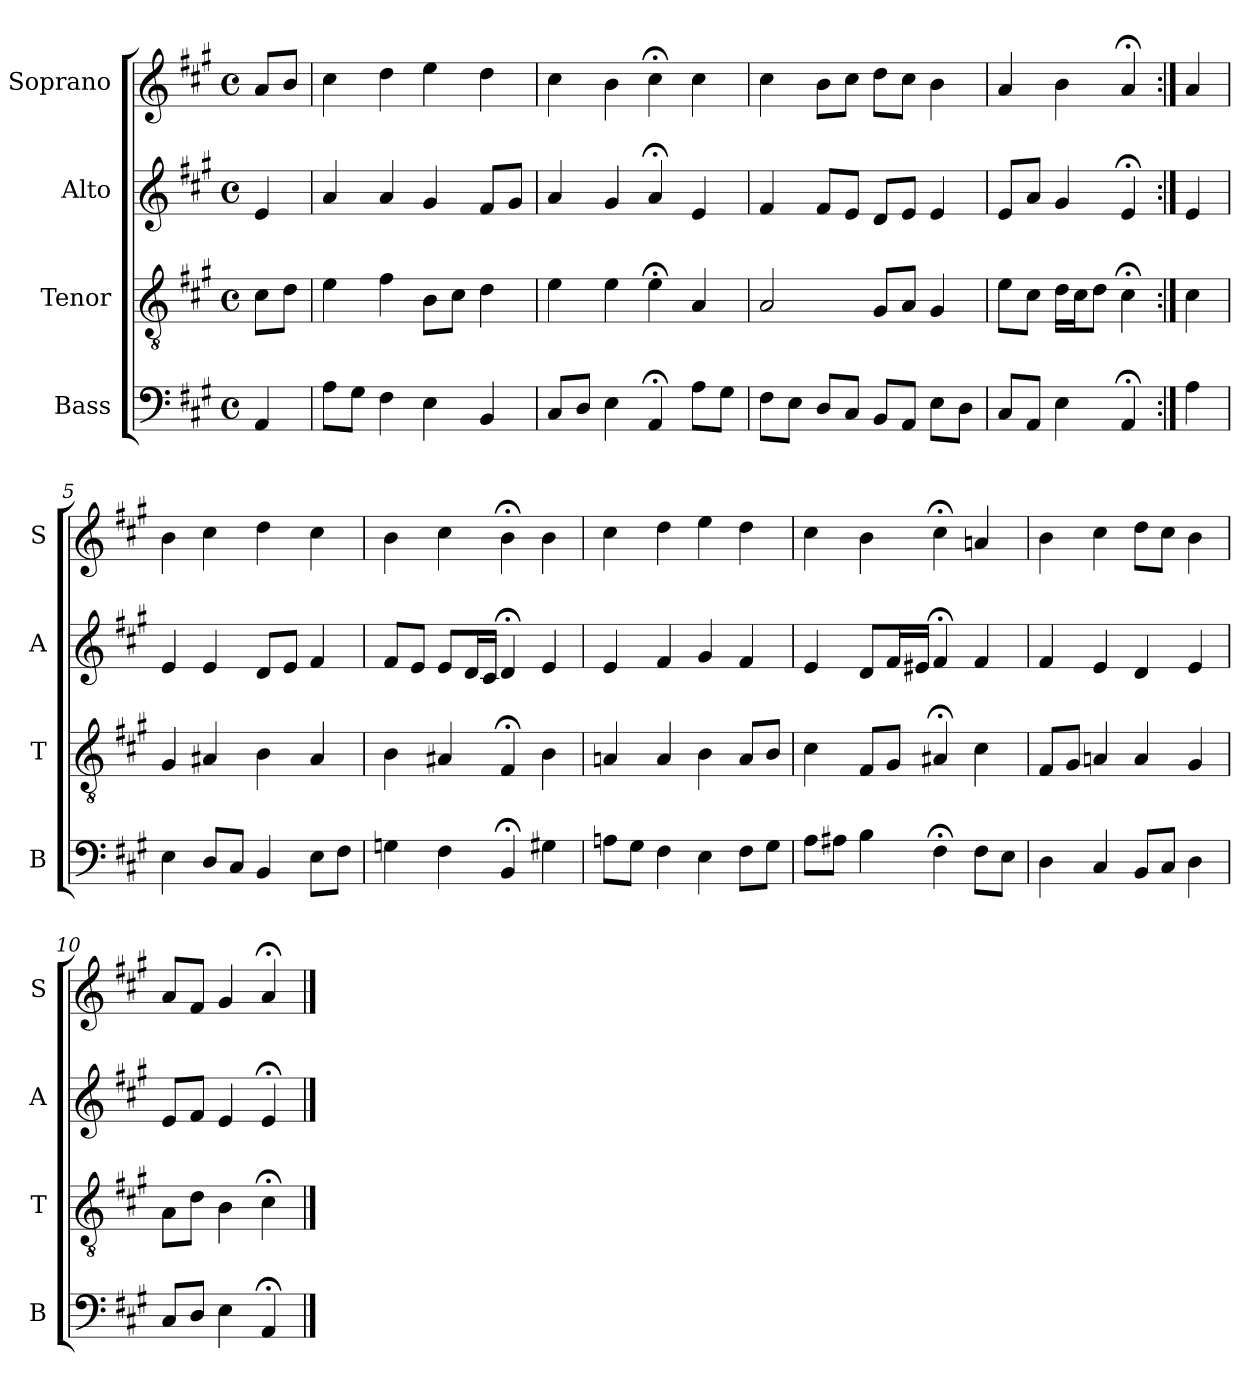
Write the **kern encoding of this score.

**kern	**kern	**kern	**kern
*part4	*part3	*part2	*part1
*staff4	*staff3	*staff2	*staff1
*I"Bass	*I"Tenor	*I"Alto	*I"Soprano
*I'B	*I'T	*I'A	*I'S
*clefF4	*clefGv2	*clefG2	*clefG2
*k[f#c#g#]	*k[f#c#g#]	*k[f#c#g#]	*k[f#c#g#]
*A:	*A:	*A:	*A:
*M4/4	*M4/4	*M4/4	*M4/4
*met(c)	*met(c)	*met(c)	*met(c)
*MM100	*MM100	*MM100	*MM100
=	=	=	=
4AA	8c#L	4e	8aL
.	8dJ	.	8bJ
=1	=1	=1	=1
8AL	4e	4a	4cc#
8G#J	.	.	.
4F#	4f#	4a	4dd
4E	8BL	4g#	4ee
.	8c#J	.	.
4BB	4d	8f#L	4dd
.	.	8g#J	.
=2	=2	=2	=2
8C#L	4e	4a	4cc#
8DJ	.	.	.
4E	4e	4g#	4b
4AA;<	4e;<	4a;<	4cc#;<
8AL	4A	4e	4cc#
8G#J	.	.	.
=3	=3	=3	=3
8F#L	2A	4f#	4cc#
8EJ	.	.	.
8DL	.	8f#L	8bL
8C#J	.	8eJ	8cc#J
8BBL	8G#L	8dL	8ddL
8AAJ	8AJ	8eJ	8cc#J
8EL	4G#	4e	4b
8DJ	.	.	.
=4	=4	=4	=4
8C#L	8eL	8eL	4a
8AAJ	8c#J	8aJ	.
4E	16dLL	4g#	4b
.	16c#J	.	.
.	8dJ	.	.
4AA;<	4c#;<	4e;<	4a;<
=:|!	=:|!	=:|!	=:|!
4A	4c#	4e	4a
=5	=5	=5	=5
4E	4G#	4e	4b
8DL	4A#X	4e	4cc#
8C#J	.	.	.
4BB	4B	8dL	4dd
.	.	8eJ	.
8EL	4A#	4f#	4cc#
8F#J	.	.	.
=6	=6	=6	=6
4Gn	4B	8f#L	4b
.	.	8eJ	.
4F#	4A#X	8eL	4cc#
.	.	16dL	.
.	.	16c#JJ	.
4BB;<	4F#;<	4d;<	4b;<
4G#X	4B	4e	4b
=7	=7	=7	=7
8AnL	4An	4e	4cc#
8G#J	.	.	.
4F#	4A	4f#	4dd
4E	4B	4g#	4ee
8F#L	8AL	4f#	4dd
8G#J	8BJ	.	.
=8	=8	=8	=8
8AL	4c#	4e	4cc#
8A#XJ	.	.	.
4B	8F#L	8dL	4b
.	8G#J	16f#L	.
.	.	16e#XJJ	.
4F#;<	4A#X;<	4f#;<	4cc#;<
8F#L	4c#	4f#	4an
8EJ	.	.	.
=9	=9	=9	=9
4D	8F#L	4f#	4b
.	8G#J	.	.
4C#	4An	4e	4cc#
8BBL	4A	4d	8ddL
8C#J	.	.	8cc#J
4D	4G#	4e	4b
=10	=10	=10	=10
8C#iL	8AiL	8eL	8aL
8DiJ	8diJ	8f#J	8f#J
4E	4B	4e	4g#
4AA;<	4c#;<	4e;<	4a;<
==	==	==	==
*-	*-	*-	*-
